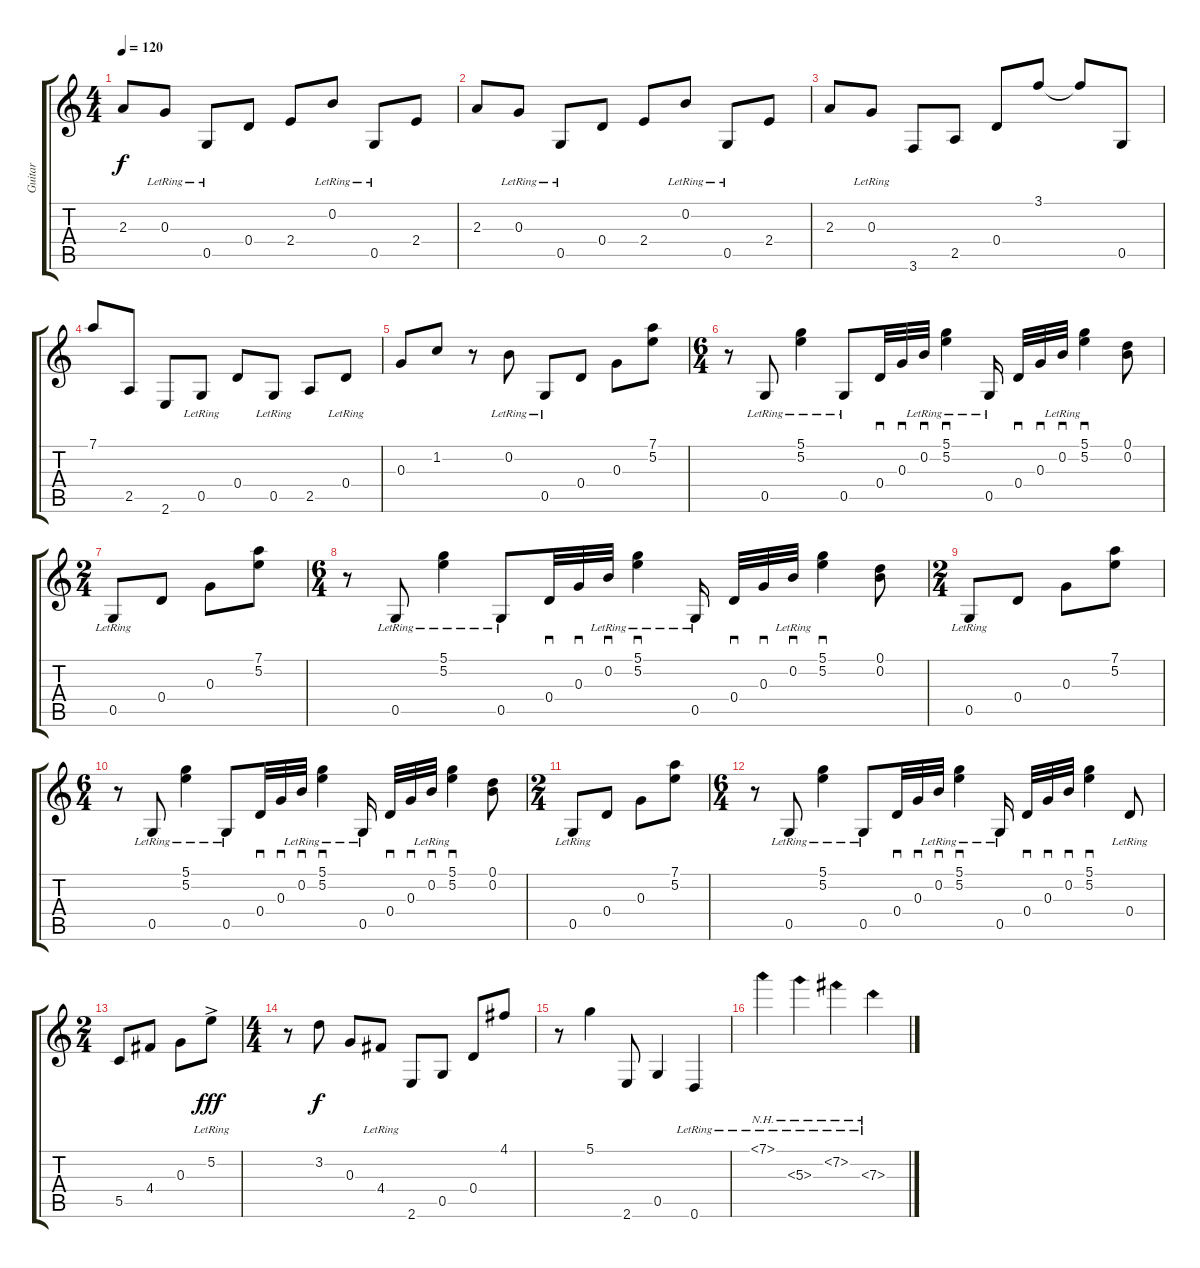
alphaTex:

\track ("Guitar" "Guitar") {instrument electricguitarjazz}
\staff {score tabs}
\tuning (D4 B3 G3 D3 G2 D2) {hide}
\ts (4 4)
\tempo 120
\clef g2
\ks c
2.3.8{dy f} 0.3{lr}.8 0.5{lr}.8 0.4.8 2.4.8 0.2{lr}.8 0.5{lr}.8 2.4.8 |
2.3.8 0.3{lr}.8 0.5{lr}.8 0.4.8 2.4.8 0.2{lr}.8 0.5{lr}.8 2.4.8 |
2.3.8 0.3{lr}.8 3.6.8 2.5.8 0.4.8 3.1.8 3.1{t}.8 0.5.8 |
7.1.8 2.5.8 2.6.8 0.5{lr}.8 0.4.8 0.5{lr}.8 2.5.8 0.4{lr}.8 |
0.3.8 1.2.8 r.8 0.2{lr}.8 0.5{lr}.8 0.4.8 0.3.8 (7.1 5.2).8 |
\ts (6 4)
r.8 0.5{lr}.8 (5.1{lr} 5.2{lr}).4 0.5{lr}.8 0.4.32{sd} 0.3.32{sd} 0.2{lr}.32{sd} (5.1{lr} 5.2{lr}).4{sd} 0.5{lr}.16 0.4.32{sd} 0.3.32{sd} 0.2{lr}.32{sd} (5.1 5.2).4{sd} (0.1 0.2).8 |
\ts (2 4)
0.5{lr}.8 0.4.8 0.3.8 (7.1 5.2).8 |
\ts (6 4)
r.8 0.5{lr}.8 (5.1{lr} 5.2{lr}).4 0.5{lr}.8 0.4.32{sd} 0.3.32{sd} 0.2{lr}.32{sd} (5.1{lr} 5.2{lr}).4{sd} 0.5{lr}.16 0.4.32{sd} 0.3.32{sd} 0.2{lr}.32{sd} (5.1 5.2).4{sd} (0.1 0.2).8 |
\ts (2 4)
0.5{lr}.8 0.4.8 0.3.8 (7.1 5.2).8 |
\ts (6 4)
r.8 0.5{lr}.8 (5.1{lr} 5.2{lr}).4 0.5{lr}.8 0.4.32{sd} 0.3.32{sd} 0.2{lr}.32{sd} (5.1{lr} 5.2{lr}).4{sd} 0.5{lr}.16 0.4.32{sd} 0.3.32{sd} 0.2{lr}.32{sd} (5.1 5.2).4{sd} (0.1 0.2).8 |
\ts (2 4)
0.5{lr}.8 0.4.8 0.3.8 (7.1 5.2).8 |
\ts (6 4)
r.8 0.5{lr}.8 (5.1{lr} 5.2{lr}).4 0.5{lr}.8 0.4.32{sd} 0.3.32{sd} 0.2{lr}.32{sd} (5.1{lr} 5.2{lr}).4{sd} 0.5{lr}.16 0.4.32{sd} 0.3.32{sd} 0.2.32{sd} (5.1 5.2).4{sd} 0.4{lr}.8 |
\ts (2 4)
5.5.8 4.4.8 0.3.8 5.2{ac lr}.8{dy fff} |
\ts (4 4)
r.8 3.2.8{dy f} 0.3.8 4.4{lr}.8 2.6.8 0.5.8 0.4.8 4.1.8 |
r.8 5.1.4 2.6.8 0.5.4 0.6{lr}.4 |
7.1{nh lr}.4 5.3{nh lr}.4 7.2{nh lr}.4 7.3{nh lr}.4
